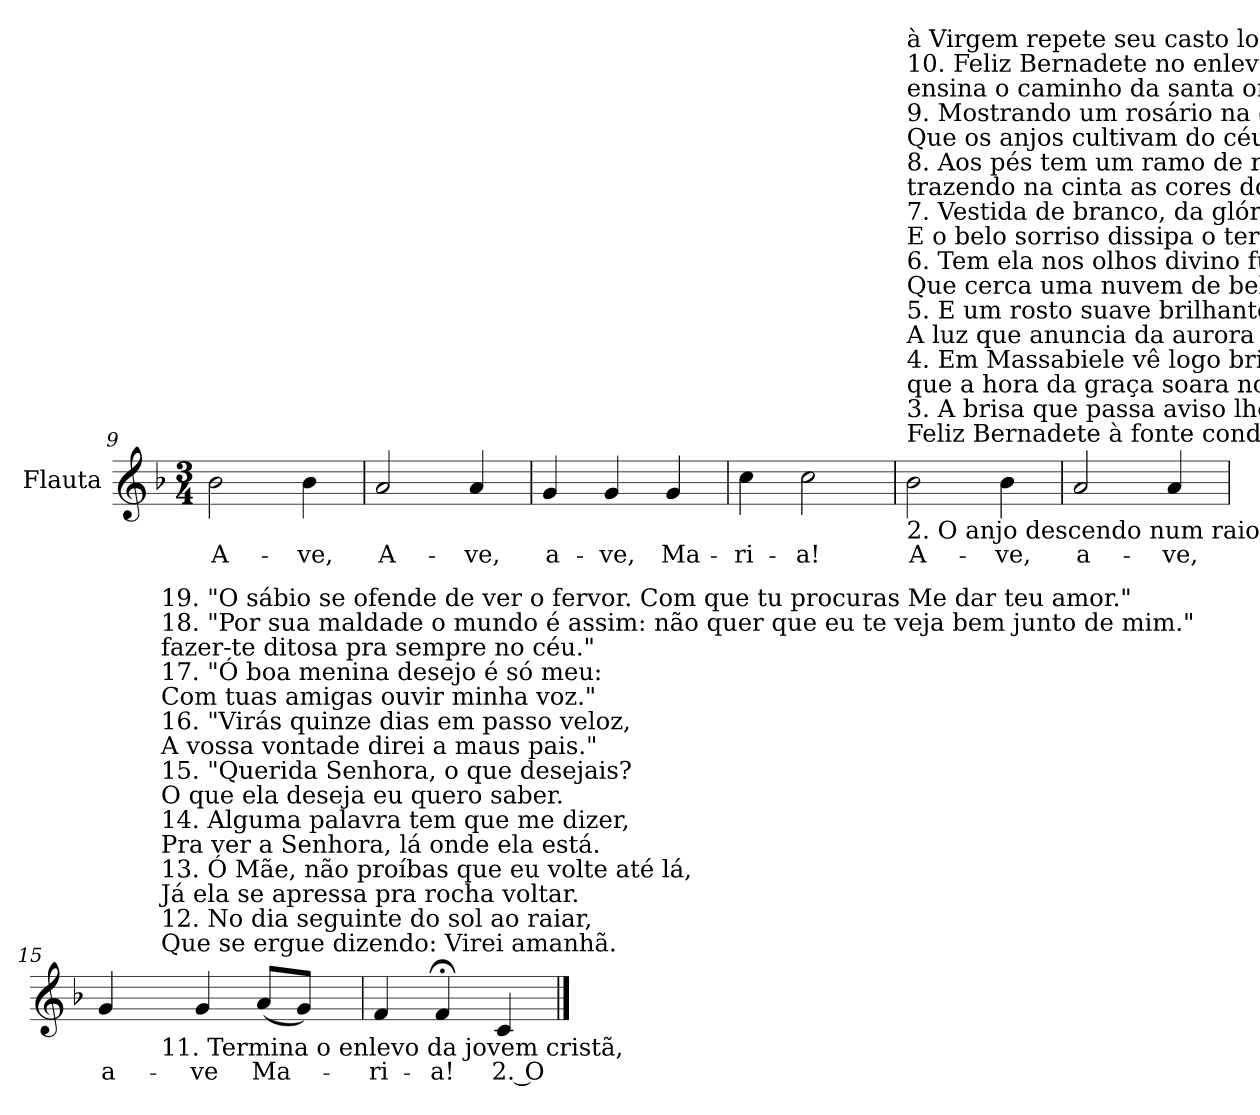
**kern	**text
*part1	*part1
*staff1	*staff1
*I"Flauta	*
*I'Fl.	*
*clefG2	*
*k[b-]	*
*F:	*
*M3/4	*
=9	=9
!	!LO:LY:b:color=#000000
2b-i\	A-
!	!LO:LY:b:color=#000000
4b-i\	-ve,
=10	=10
!	!LO:LY:b:color=#000000
2ai/	A-
!	!LO:LY:b:color=#000000
4ai/	-ve,
=11	=11
!	!LO:LY:b:color=#000000
4gi/	a-
!	!LO:LY:b:color=#000000
4gi/	-ve,
!	!LO:LY:b:color=#000000
4gi/	Ma-
=12	=12
!	!LO:LY:b:color=#000000
4cci\	-ri-
!	!LO:LY:b:color=#000000
2cci\	-a!
!!LO:LB:g=z
=13	=13
!LO:TX:b:t=2. O anjo descendo num raio de luz,	!
!LO:TX:t=Feliz Bernadete à fonte conduz.	!
!LO:TX:t=3. A brisa que passa aviso lhe deu,	!
!LO:TX:t=que a hora da graça soara no céu.	!
!LO:TX:t=4. Em Massabiele vê logo brilhar,	!
!LO:TX:t=A luz que anuncia da aurora o raiar.	!
!LO:TX:t=5. E um rosto suave brilhante de amor,	!
!LO:TX:t=Que cerca uma nuvem de belo esplendor.	!
!LO:TX:t=6. Tem ela nos olhos divino fulgor,	!
!LO:TX:t=E o belo sorriso dissipa o terror.	!
!LO:TX:t=7. Vestida de branco, da glória desceu,	!
!LO:TX:t=trazendo na cinta as cores do céu.	!
!LO:TX:t=8. Aos pés tem um ramo de rosa e jasmim,	!
!LO:TX:t=Que os anjos cultivam do céu no jardim.	!
!LO:TX:t=9. Mostrando um rosário na cândida mão,	!
!LO:TX:t=ensina o caminho da santa oração.	!
!LO:TX:t=10. Feliz Bernadete no enlevo de amor,	!
!LO:TX:t=à Virgem repete seu casto louvor.	!
!	!LO:LY:b:color=#000000
2b-i\	A-
!	!LO:LY:b:color=#000000
4b-i\	-ve,
=14	=14
!	!LO:LY:b:color=#000000
2ai/	a-
!	!LO:LY:b:color=#000000
4ai/	-ve,
=15	=15
!	!LO:LY:b:color=#000000
*^	*
4gi/	8ryy	a-
.	64ryy	.
.	128ryy	.
.	512.ryy	.
!	!LO:TX:b:t=11. Termina o enlevo da jovem cristã,	!
!	!LO:TX:t=Que se ergue dizendo&colon; Virei amanhã.	!
!	!LO:TX:t=12. No dia seguinte do sol ao raiar,	!
!	!LO:TX:t=Já ela se apressa pra rocha voltar.	!
!	!LO:TX:t=13. Ó Mãe, não proíbas que eu volte até lá,	!
!	!LO:TX:t=Pra ver a Senhora, lá onde ela está.	!
!	!LO:TX:t=14. Alguma palavra tem que me dizer,	!
!	!LO:TX:t=O que ela deseja eu quero saber.	!
!	!LO:TX:t=15. "Querida Senhora, o que desejais?	!
!	!LO:TX:t=A vossa vontade direi a maus pais."	!
!	!LO:TX:t=16. "Virás quinze dias em passo veloz,	!
!	!LO:TX:t=Com tuas amigas ouvir minha voz."	!
!	!LO:TX:t=17. "Ó boa menina desejo é só meu&colon;	!
!	!LO:TX:t=fazer-te ditosa pra sempre no céu."	!
!	!LO:TX:t=18. "Por sua maldade o mundo é assim&colon; não quer que eu te veja bem junto de mim."	!
!	!LO:TX:t=19. "O sábio se ofende de ver o fervor. Com que tu procuras Me dar teu amor."	!
.	2ryy	.
!	!	!LO:LY:b:color=#000000
4gi/	.	-ve
!	!	!LO:LY:b:color=#000000
(8ai/L	.	Ma-
8gi/J)	.	.
.	16ryy	.
.	32ryy	.
.	256ryy	.
.	1024ryy	.
*v	*v	*
=16	=16
*^	*
!	!	!LO:LY:b:color=#000000
*v	*v	*
4fi/	-ri-
!	!LO:LY:b:color=#000000
4f;i/	-a!
!	!LO:LY:b:color=#000000
4ci/	2. O
==	==
*-	*-
